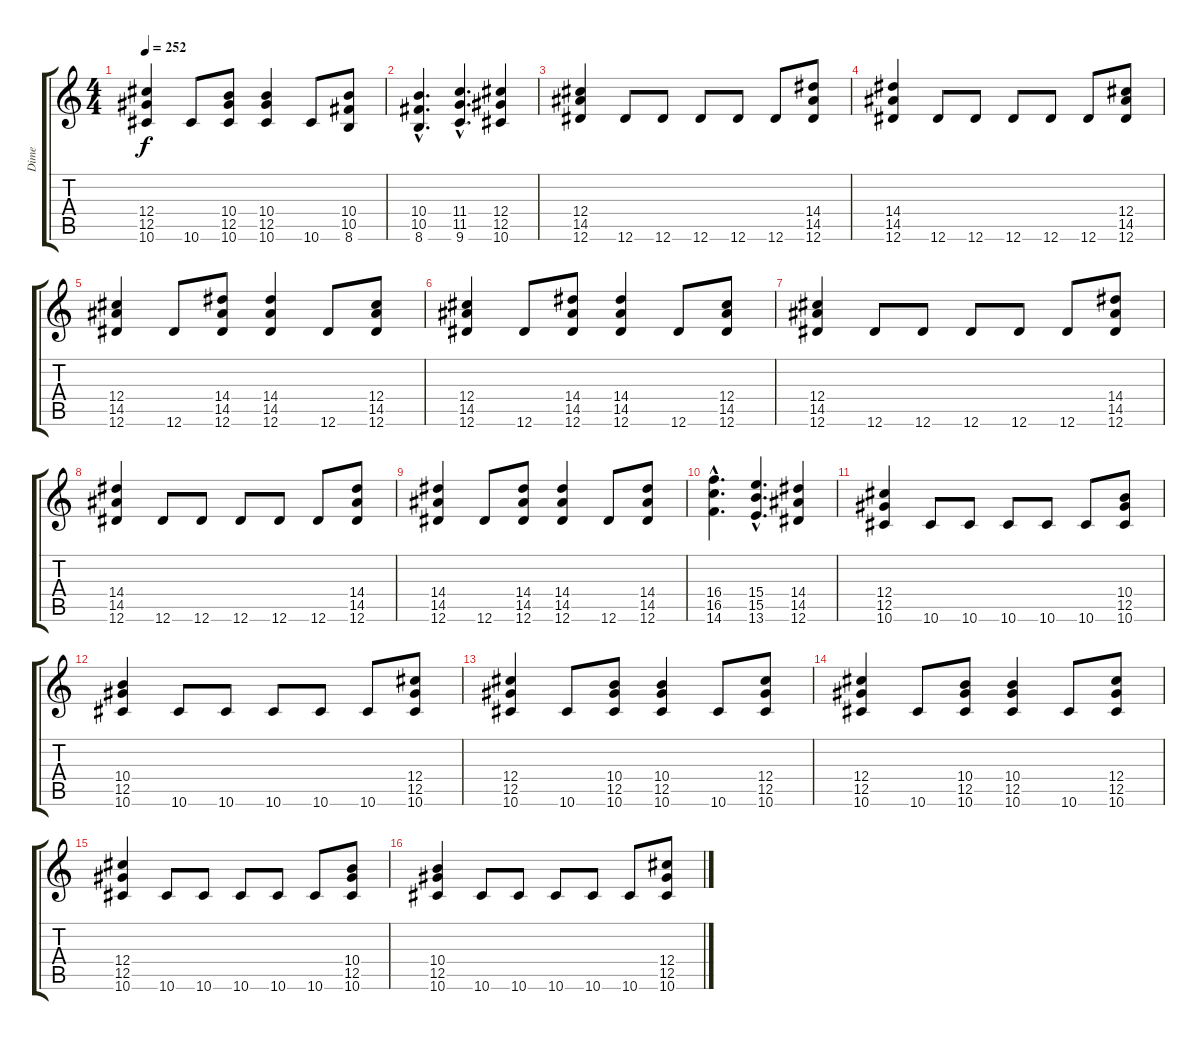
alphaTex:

\track ("Dime" "Dime") {instrument distortionguitar}
\staff {score tabs}
\tuning (Eb4 Bb3 Gb3 Db3 Ab2 Eb2) {hide}
\ts (4 4)
\tempo 252
\clef g2
\ks c
(12.4 12.5 10.6).4{dy f} 10.6.8 (10.4 12.5 10.6).8 (10.4 12.5 10.6).4 10.6.8 (10.4 10.5 8.6).8 |
(10.4{hac} 10.5{hac} 8.6{hac}).4{d} (11.4{hac} 11.5{hac} 9.6{hac}).4{d} (12.4 12.5 10.6).4 |
(12.4 14.5 12.6).4 12.6.8 12.6.8 12.6.8 12.6.8 12.6.8 (14.4 14.5 12.6).8 |
(14.4 14.5 12.6).4 12.6.8 12.6.8 12.6.8 12.6.8 12.6.8 (12.4 14.5 12.6).8 |
(12.4 14.5 12.6).4 12.6.8 (14.4 14.5 12.6).8 (14.4 14.5 12.6).4 12.6.8 (12.4 14.5 12.6).8 |
(12.4 14.5 12.6).4 12.6.8 (14.4 14.5 12.6).8 (14.4 14.5 12.6).4 12.6.8 (12.4 14.5 12.6).8 |
(12.4 14.5 12.6).4 12.6.8 12.6.8 12.6.8 12.6.8 12.6.8 (14.4 14.5 12.6).8 |
(14.4 14.5 12.6).4 12.6.8 12.6.8 12.6.8 12.6.8 12.6.8 (14.4 14.5 12.6).8 |
(14.4 14.5 12.6).4 12.6.8 (14.4 14.5 12.6).8 (14.4 14.5 12.6).4 12.6.8 (14.4 14.5 12.6).8 |
(16.4{hac} 16.5{hac} 14.6{hac}).4{d} (15.4{hac} 15.5{hac} 13.6{hac}).4{d} (14.4 14.5 12.6).4 |
(12.4 12.5 10.6).4 10.6.8 10.6.8 10.6.8 10.6.8 10.6.8 (10.4 12.5 10.6).8 |
(10.4 12.5 10.6).4 10.6.8 10.6.8 10.6.8 10.6.8 10.6.8 (12.4 12.5 10.6).8 |
(12.4 12.5 10.6).4 10.6.8 (10.4 12.5 10.6).8 (10.4 12.5 10.6).4 10.6.8 (12.4 12.5 10.6).8 |
(12.4 12.5 10.6).4 10.6.8 (10.4 12.5 10.6).8 (10.4 12.5 10.6).4 10.6.8 (12.4 12.5 10.6).8 |
(12.4 12.5 10.6).4 10.6.8 10.6.8 10.6.8 10.6.8 10.6.8 (10.4 12.5 10.6).8 |
(10.4 12.5 10.6).4 10.6.8 10.6.8 10.6.8 10.6.8 10.6.8 (12.4 12.5 10.6).8
